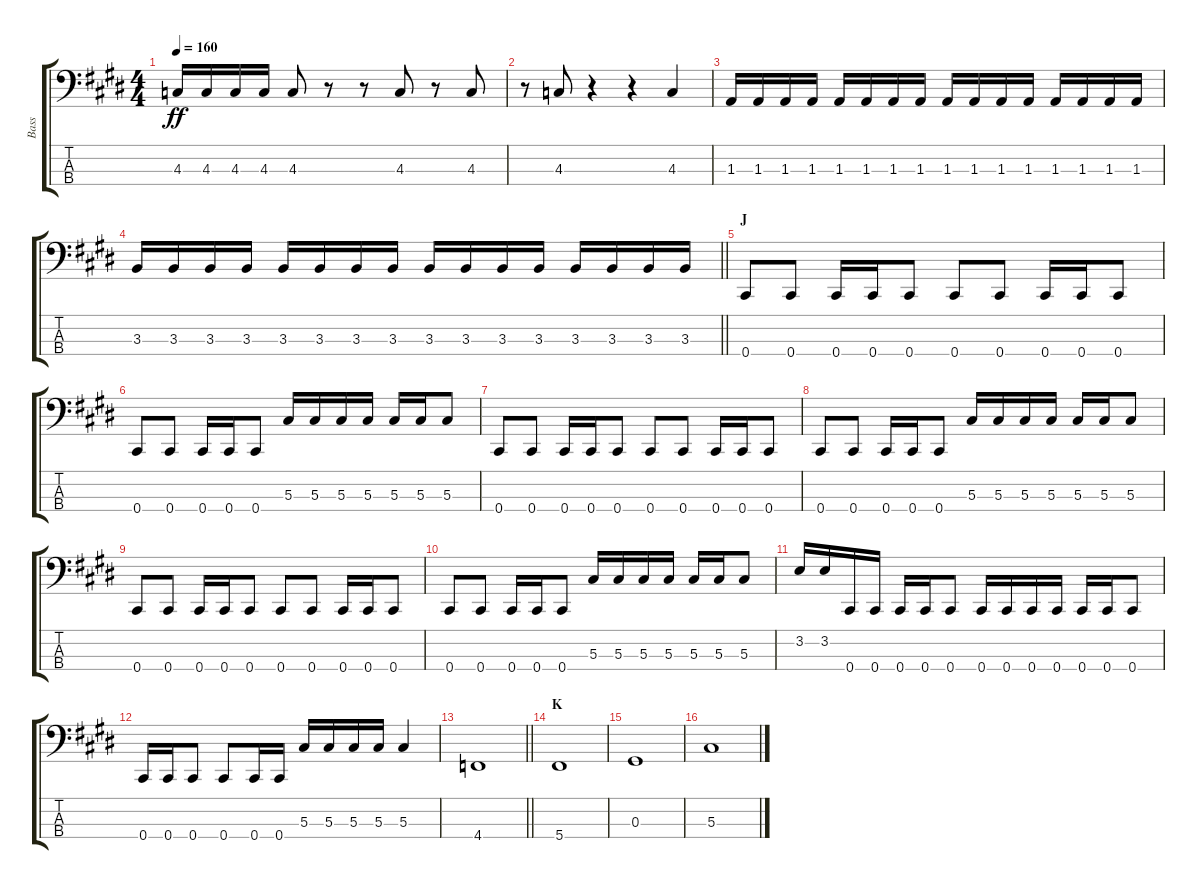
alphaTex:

\track ("Bass" "Bass") {instrument electricbasspick}
\staff {score tabs}
\tuning (Gb2 Db2 Ab1 Db1) {hide}
\ts (4 4)
\tempo 160
\clef f4
\ks e
4.3.16{dy ff} 4.3.16 4.3.16 4.3.16 4.3.8 r.8 r.8 4.3.8 r.8 4.3.8 |
r.8 4.3.8 r.4 r.4 4.3.4 |
1.3.16 1.3.16 1.3.16 1.3.16 1.3.16 1.3.16 1.3.16 1.3.16 1.3.16 1.3.16 1.3.16 1.3.16 1.3.16 1.3.16 1.3.16 1.3.16 |
\barLineRight lightlight
3.3.16 3.3.16 3.3.16 3.3.16 3.3.16 3.3.16 3.3.16 3.3.16 3.3.16 3.3.16 3.3.16 3.3.16 3.3.16 3.3.16 3.3.16 3.3.16 |
\section ("" "J")
0.4.8 0.4.8 0.4.16 0.4.16 0.4.8 0.4.8 0.4.8 0.4.16 0.4.16 0.4.8 |
0.4.8 0.4.8 0.4.16 0.4.16 0.4.8 5.3.16 5.3.16 5.3.16 5.3.16 5.3.16 5.3.16 5.3.8 |
0.4.8 0.4.8 0.4.16 0.4.16 0.4.8 0.4.8 0.4.8 0.4.16 0.4.16 0.4.8 |
0.4.8 0.4.8 0.4.16 0.4.16 0.4.8 5.3.16 5.3.16 5.3.16 5.3.16 5.3.16 5.3.16 5.3.8 |
0.4.8 0.4.8 0.4.16 0.4.16 0.4.8 0.4.8 0.4.8 0.4.16 0.4.16 0.4.8 |
0.4.8 0.4.8 0.4.16 0.4.16 0.4.8 5.3.16 5.3.16 5.3.16 5.3.16 5.3.16 5.3.16 5.3.8 |
3.2.16 3.2.16 0.4.16 0.4.16 0.4.16 0.4.16 0.4.8 0.4.16 0.4.16 0.4.16 0.4.16 0.4.16 0.4.16 0.4.8 |
0.4.16 0.4.16 0.4.8 0.4.8 0.4.16 0.4.16 5.3.16 5.3.16 5.3.16 5.3.16 5.3.4 |
\barLineRight lightlight
4.4.1 |
\section ("" "K")
5.4.1 |
0.3.1 |
5.3.1
